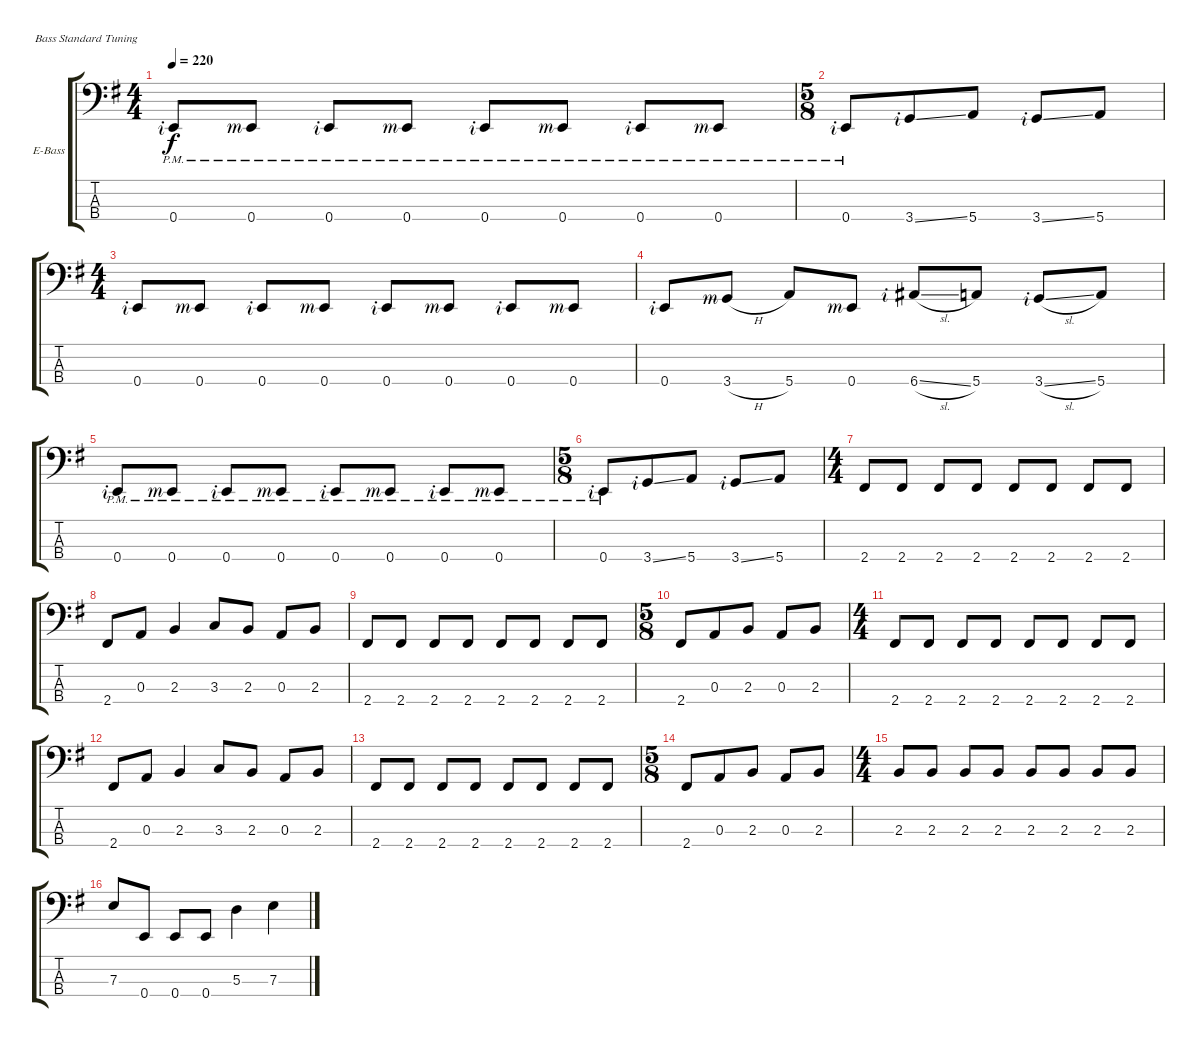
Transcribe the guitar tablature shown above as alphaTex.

\defaultSystemsLayout 4
\bracketExtendMode groupsimilarinstruments
\firstSystemTrackNameOrientation horizontal
\otherSystemsTrackNameOrientation horizontal
\chordDiagramsInScore
\track ("Cliff B." "E-Bass") {instrument electricbassfinger}
\staff {score tabs}
\tuning (G2 D2 A1 E1)
\ts (4 4)
\tempo 220
\clef f4
\ks g
0.4{pm rf 2}.8{dy f} 0.4{pm rf 3}.8 0.4{pm rf 2}.8 0.4{pm rf 3}.8 0.4{pm rf 2}.8 0.4{pm rf 3}.8 0.4{pm rf 2}.8 0.4{pm rf 3}.8 |
\ts (5 8)
0.4{pm rf 2}.8 3.4{ss rf 2}.8 5.4.8 3.4{ss rf 2}.8 5.4.8 |
\ts (4 4)
0.4{rf 2}.8 0.4{rf 3}.8 0.4{rf 2}.8 0.4{rf 3}.8 0.4{rf 2}.8 0.4{rf 3}.8 0.4{rf 2}.8 0.4{rf 3}.8 |
0.4{rf 2}.8 3.4{h rf 3}.8 5.4.8 0.4{rf 3}.8 6.4{sl rf 2}.8 5.4.8 3.4{sl rf 2}.8 5.4.8 |
0.4{pm rf 2}.8 0.4{pm rf 3}.8 0.4{pm rf 2}.8 0.4{pm rf 3}.8 0.4{pm rf 2}.8 0.4{pm rf 3}.8 0.4{pm rf 2}.8 0.4{pm rf 3}.8 |
\ts (5 8)
0.4{pm rf 2}.8 3.4{ss rf 2}.8 5.4.8 3.4{ss rf 2}.8 5.4.8 |
\ts (4 4)
2.4.8 2.4.8 2.4.8 2.4.8 2.4.8 2.4.8 2.4.8 2.4.8 |
2.4.8 0.3.8 2.3.4 3.3.8 2.3.8 0.3.8 2.3.8 |
2.4.8 2.4.8 2.4.8 2.4.8 2.4.8 2.4.8 2.4.8 2.4.8 |
\ts (5 8)
2.4.8 0.3.8 2.3.8 0.3.8 2.3.8 |
\ts (4 4)
2.4.8 2.4.8 2.4.8 2.4.8 2.4.8 2.4.8 2.4.8 2.4.8 |
2.4.8 0.3.8 2.3.4 3.3.8 2.3.8 0.3.8 2.3.8 |
2.4.8 2.4.8 2.4.8 2.4.8 2.4.8 2.4.8 2.4.8 2.4.8 |
\ts (5 8)
2.4.8 0.3.8 2.3.8 0.3.8 2.3.8 |
\ts (4 4)
2.3.8 2.3.8 2.3.8 2.3.8 2.3.8 2.3.8 2.3.8 2.3.8 |
7.3.8 0.4.8 0.4.8 0.4.8 5.3.4 7.3.4
